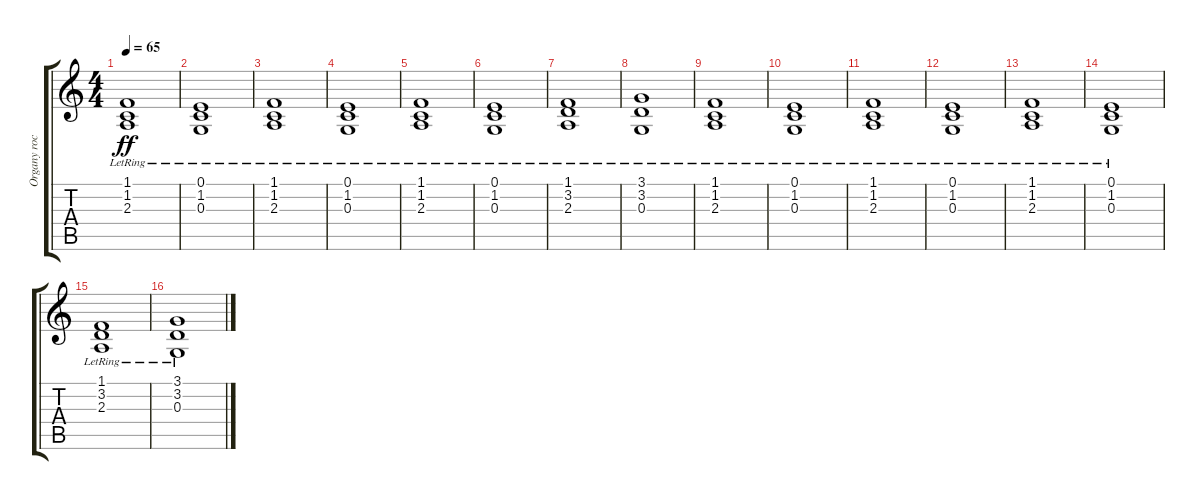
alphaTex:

\track ("Organy rockowe" "Organy roc") {instrument rockorgan}
\staff {score tabs}
\tuning (E4 B3 G3 D3 A2 E2) {hide}
\ts (4 4)
\tempo 65
\clef g2
\ks c
(1.1{lr} 1.2{lr} 2.3{lr}).1{dy ff} |
(0.1{lr} 1.2{lr} 0.3{lr}).1 |
(1.1{lr} 1.2{lr} 2.3{lr}).1 |
(0.1{lr} 1.2{lr} 0.3{lr}).1 |
(1.1{lr} 1.2{lr} 2.3{lr}).1 |
(0.1{lr} 1.2{lr} 0.3{lr}).1 |
(1.1{lr} 3.2{lr} 2.3{lr}).1 |
(3.1{lr} 3.2{lr} 0.3{lr}).1 |
(1.1{lr} 1.2{lr} 2.3{lr}).1 |
(0.1{lr} 1.2{lr} 0.3{lr}).1 |
(1.1{lr} 1.2{lr} 2.3{lr}).1 |
(0.1{lr} 1.2{lr} 0.3{lr}).1 |
(1.1{lr} 1.2{lr} 2.3{lr}).1 |
(0.1{lr} 1.2{lr} 0.3{lr}).1 |
(1.1{lr} 3.2{lr} 2.3{lr}).1 |
(3.1{lr} 3.2{lr} 0.3{lr}).1
